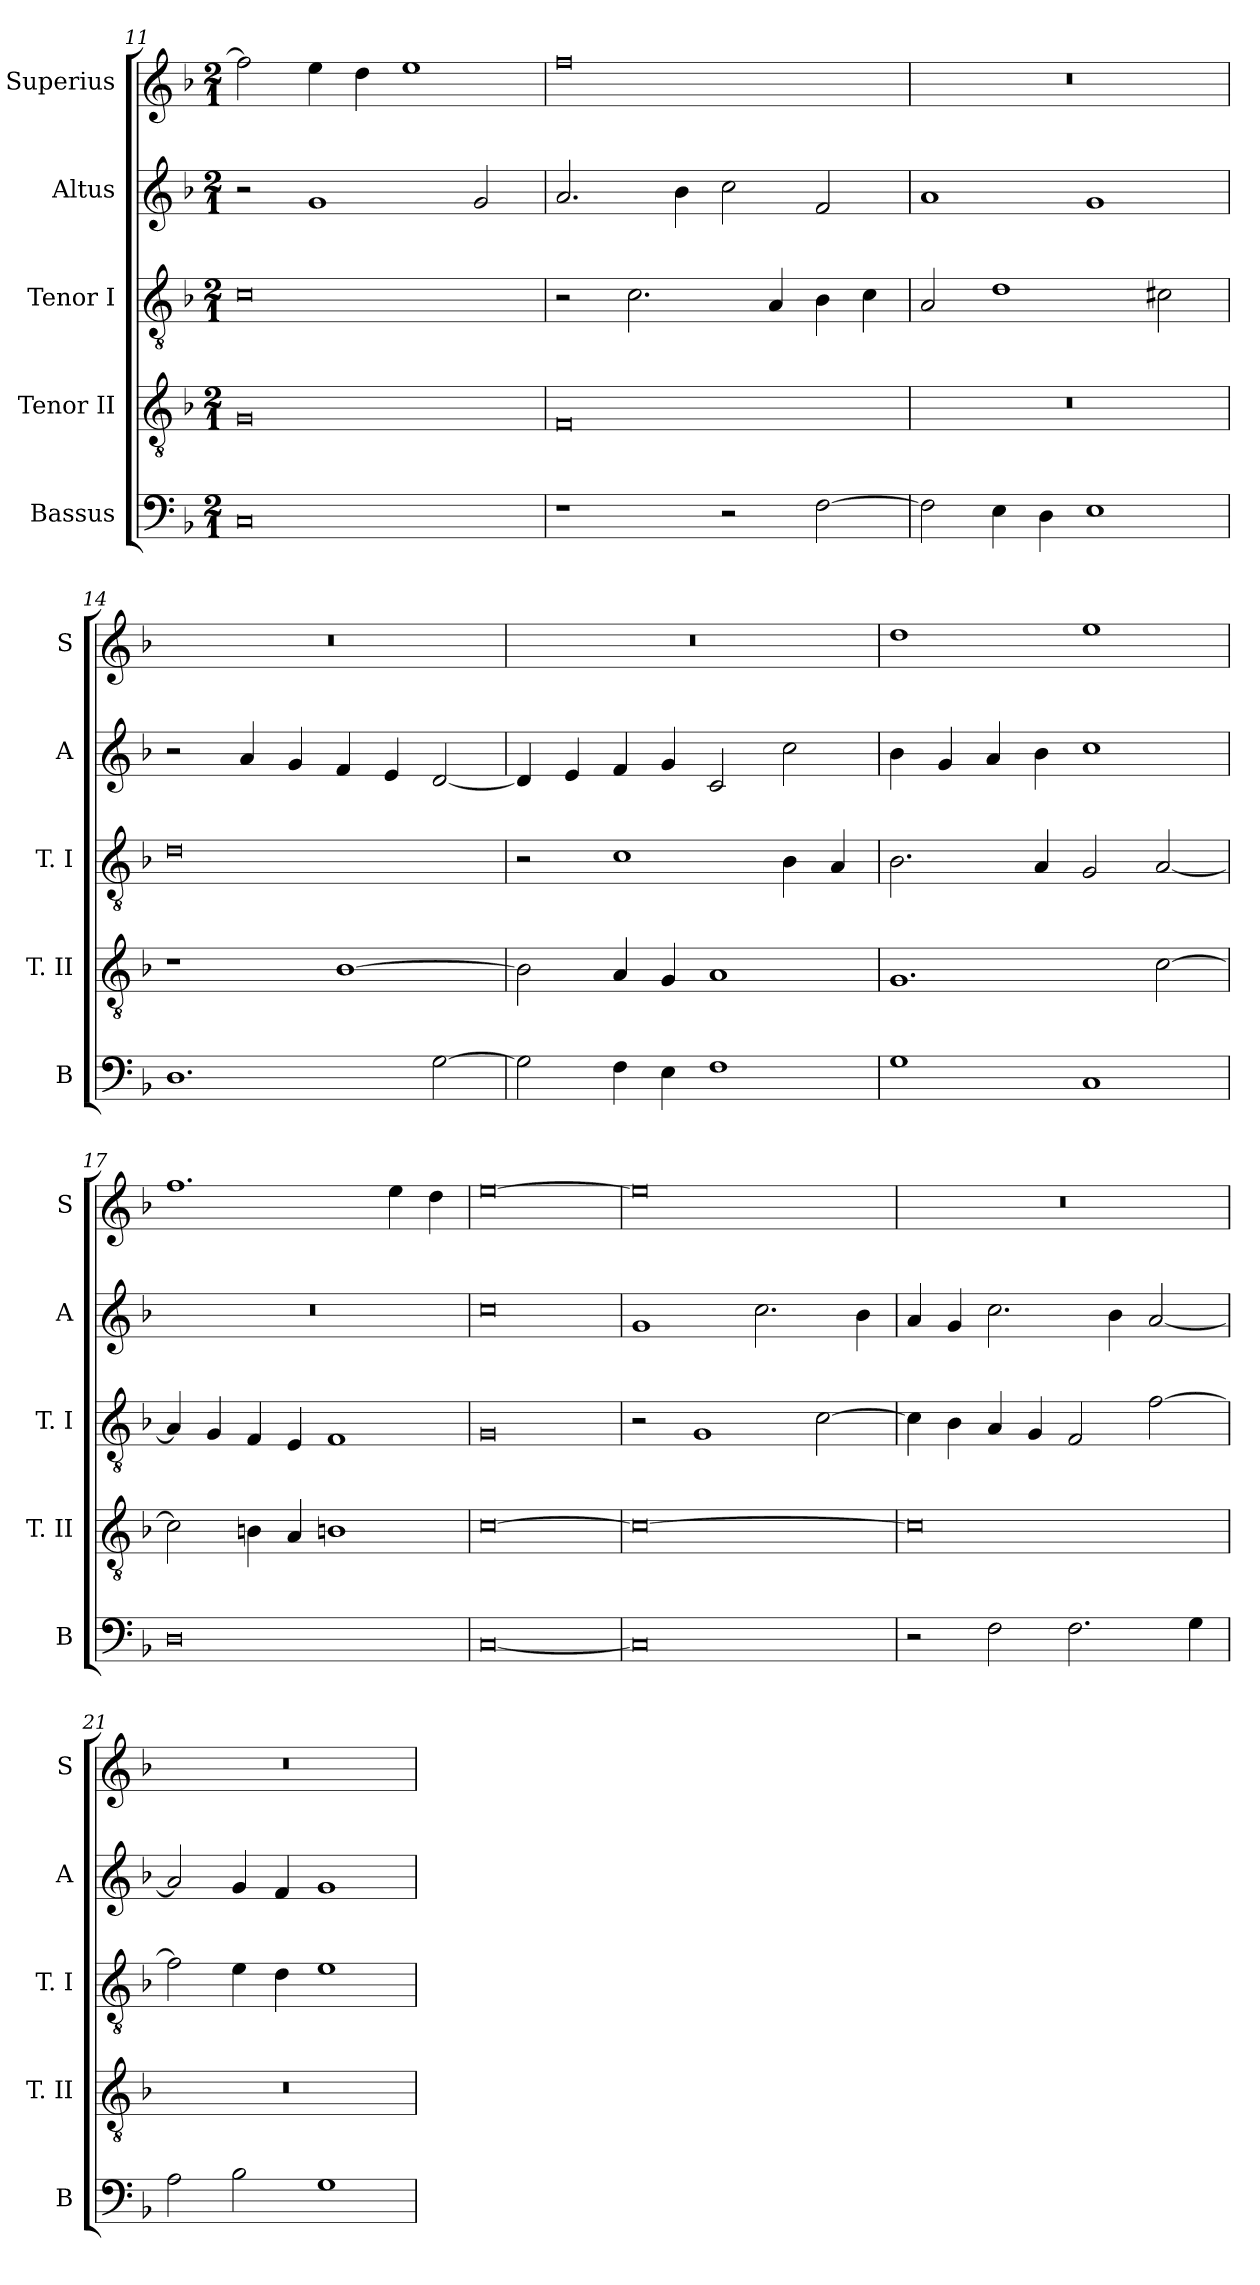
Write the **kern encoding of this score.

**kern	**kern	**kern	**kern	**kern
*part5	*part4	*part3	*part2	*part1
*staff5	*staff4	*staff3	*staff2	*staff1
*I"Bassus	*I"Tenor II	*I"Tenor I	*I"Altus	*I"Superius
*I'B	*I'T. II	*I'T. I	*I'A	*I'S
*clefF4	*clefGv2	*clefGv2	*clefG2	*clefG2
*k[b-]	*k[b-]	*k[b-]	*k[b-]	*k[b-]
*F:	*F:	*F:	*F:	*F:
*M2/1	*M2/1	*M2/1	*M2/1	*M2/1
=11	=11	=11	=11	=11
0C	0G	0c	2r	2ff]
.	.	.	1g	4ee
.	.	.	.	4dd
.	.	.	.	1ee
.	.	.	2g	.
=12	=12	=12	=12	=12
1r	0F	2r	2.a	0ff
.	.	2.c	.	.
.	.	.	4b-	.
2r	.	.	2cc	.
.	.	4A	.	.
[2F	.	4B-	2f	.
.	.	4c	.	.
=13	=13	=13	=13	=13
2F]	0r	2A	1a	0r
4E	.	1d	.	.
4D	.	.	.	.
1E	.	.	1g	.
.	.	2c#X	.	.
=14	=14	=14	=14	=14
1.D	1r	0d	2r	0r
.	.	.	4a	.
.	.	.	4g	.
.	[1B-	.	4f	.
.	.	.	4e	.
[2G	.	.	[2d	.
=15	=15	=15	=15	=15
2G]	2B-]	2r	4d]	0r
.	.	.	4e	.
4F	4A	1c	4f	.
4E	4G	.	4g	.
1F	1A	.	2c	.
.	.	4B-	2cc	.
.	.	4A	.	.
=16	=16	=16	=16	=16
1G	1.G	2.B-	4b-	1dd
.	.	.	4g	.
.	.	.	4a	.
.	.	4A	4b-	.
1C	.	2G	1cc	1ee
.	[2c	[2A	.	.
=17	=17	=17	=17	=17
0D	2c]	4A]	0r	1.ff
.	.	4G	.	.
.	4Bn	4F	.	.
.	4A	4E	.	.
.	1Bn	1F	.	.
.	.	.	.	4ee
.	.	.	.	4dd
=18	=18	=18	=18	=18
[0C	[0c	0G	0cc	[0ee
=19	=19	=19	=19	=19
0C]	0c_	2r	1g	0ee]
.	.	1G	.	.
.	.	.	2.cc	.
.	.	[2c	.	.
.	.	.	4b-	.
=20	=20	=20	=20	=20
2r	0c]	4c]	4a	0r
.	.	4B-	4g	.
2F	.	4A	2.cc	.
.	.	4G	.	.
2.F	.	2F	.	.
.	.	.	4b-	.
.	.	[2f	[2a	.
4G	.	.	.	.
=21	=21	=21	=21	=21
2A	0r	2f]	2a]	0r
2B-	.	4e	4g	.
.	.	4d	4f	.
1G	.	1e	1g	.
=	=	=	=	=
*-	*-	*-	*-	*-
